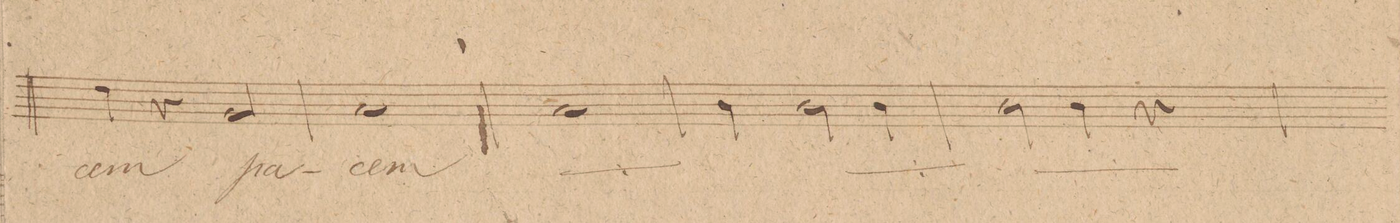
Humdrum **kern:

**kern	**text	**dynam
*I"Baſso.	*	*
*clefF4	*	*
*k[f#c#g#]	*	*
*met(c|)	*	*
*M2/2	*	*
4F#\	-cem	.
4r	.	.
2BB/	pa-	.
=67	=67	=67
1C#	-cem	.
=68	=68	=68
*	*ij	*
1C#	pa-	.
=69	=69	=69
4D\	-cem	.
2D\	pa-	.
4D\	-cem	.
=70	=70	=70
2D\	pa-	.
4D\	-cem	.
*	*Xij	*
4r	.	.
=71	=71	=71
*-	*-	*-
